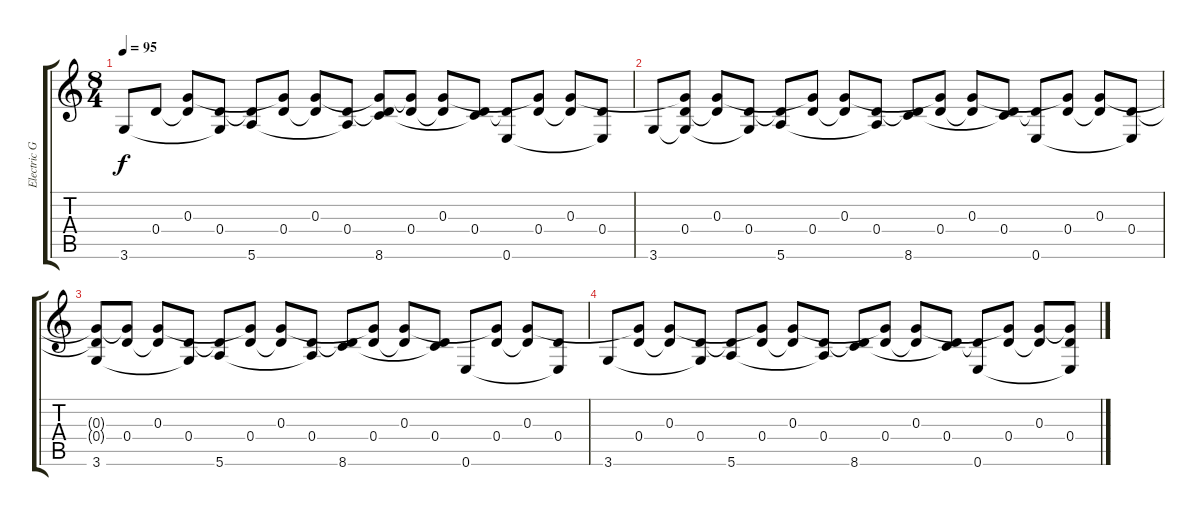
\track ("Electric Guitar(clean)" "Electric G") {instrument electricguitarclean}
\staff {score tabs}
\tuning (E4 B3 G3 D3 A2 E2) {hide}
\ts (8 4)
\tempo 95
\clef g2
\ks c
3.6.8{dy f} 0.4.8 (0.3 0.4{t}).8 (0.4 3.6{t}).8 (0.4{t} 5.6).8 (0.3{t} 0.4).8 (0.3 0.4{t}).8 (0.4 5.6{t}).8 (0.3{t} 0.4{t} 8.6).8 (0.3{t} 0.4).8 (0.3 0.4{t}).8 (0.4 8.6{t}).8 (0.4{t} 0.6).8 (0.3{t} 0.4).8 (0.3 0.4{t}).8 (0.4 0.6{t}).8 |
3.6.8 (0.3{t} 0.4 3.6{t}).8 (0.3 0.4{t}).8 (0.4 3.6{t}).8 (0.4{t} 5.6).8 (0.3{t} 0.4).8 (0.3 0.4{t}).8 (0.4 5.6{t}).8 (0.4{t} 8.6).8 (0.3{t} 0.4).8 (0.3 0.4{t}).8 (0.4 8.6{t}).8 (0.4{t} 0.6).8 (0.3{t} 0.4).8 (0.3 0.4{t}).8 (0.4 0.6{t}).8 |
(0.3{t} 0.4{t} 3.6).8 (0.3{t} 0.4).8 (0.3 0.4{t}).8 (0.4 3.6{t}).8 (0.4{t} 5.6).8 (0.3{t} 0.4).8 (0.3 0.4{t}).8 (0.4 5.6{t}).8 (0.4{t} 8.6).8 (0.3{t} 0.4).8 (0.3 0.4{t}).8 (0.4 8.6{t}).8 0.6.8 (0.3{t} 0.4).8 (0.3 0.4{t}).8 (0.4 0.6{t}).8 |
3.6.8 (0.3{t} 0.4).8 (0.3 0.4{t}).8 (0.4 3.6{t}).8 (0.4{t} 5.6).8 (0.3{t} 0.4).8 (0.3 0.4{t}).8 (0.4 5.6{t}).8 (0.4{t} 8.6).8 (0.3{t} 0.4).8 (0.3 0.4{t}).8 (0.4 8.6{t}).8 (0.4{t} 0.6).8 (0.3{t} 0.4).8 (0.3 0.4{t}).8 (0.3{t} 0.4 0.6{t}).8
